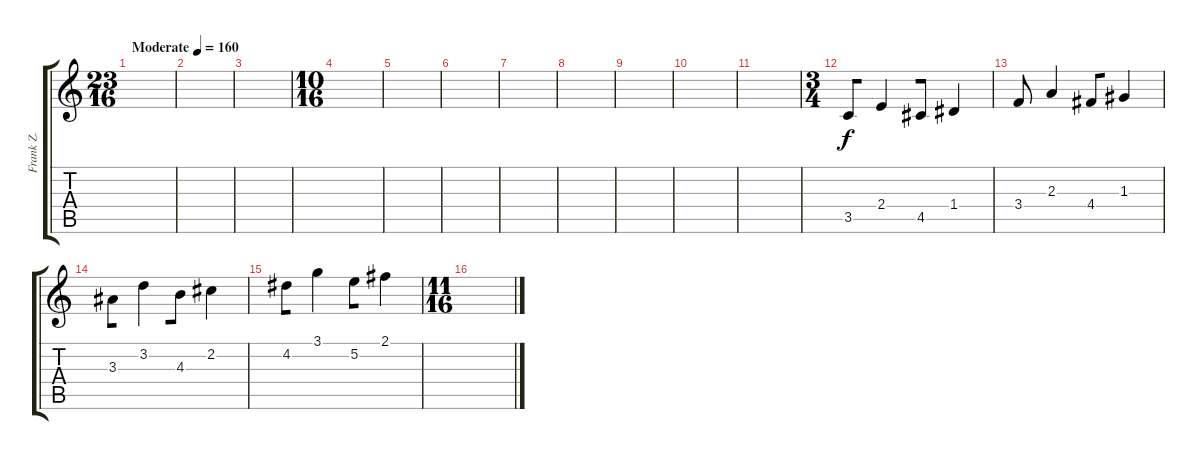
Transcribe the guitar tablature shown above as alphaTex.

\track ("Frank Z." "Frank Z.") {instrument overdrivenguitar}
\staff {score tabs}
\tuning (E4 B3 G3 D3 A2 E2) {hide}
\ts (23 16)
\tempo (160 "Moderate")
\clef g2
\ks c
|
|
|
\ts (10 16)
|
|
|
|
|
|
|
|
\ts (3 4)
3.5.8{beam merge} 2.4.4{beam merge} 4.5.8 1.4.4 |
3.4.8 2.3.4 4.4.8{beam merge} 1.3.4 |
3.3.8{beam merge} 3.2.4{beam merge} 4.3.8 2.2.4 |
4.2.8{beam merge} 3.1.4{beam merge} 5.2.8{beam merge} 2.1.4 |
\ts (11 16)
